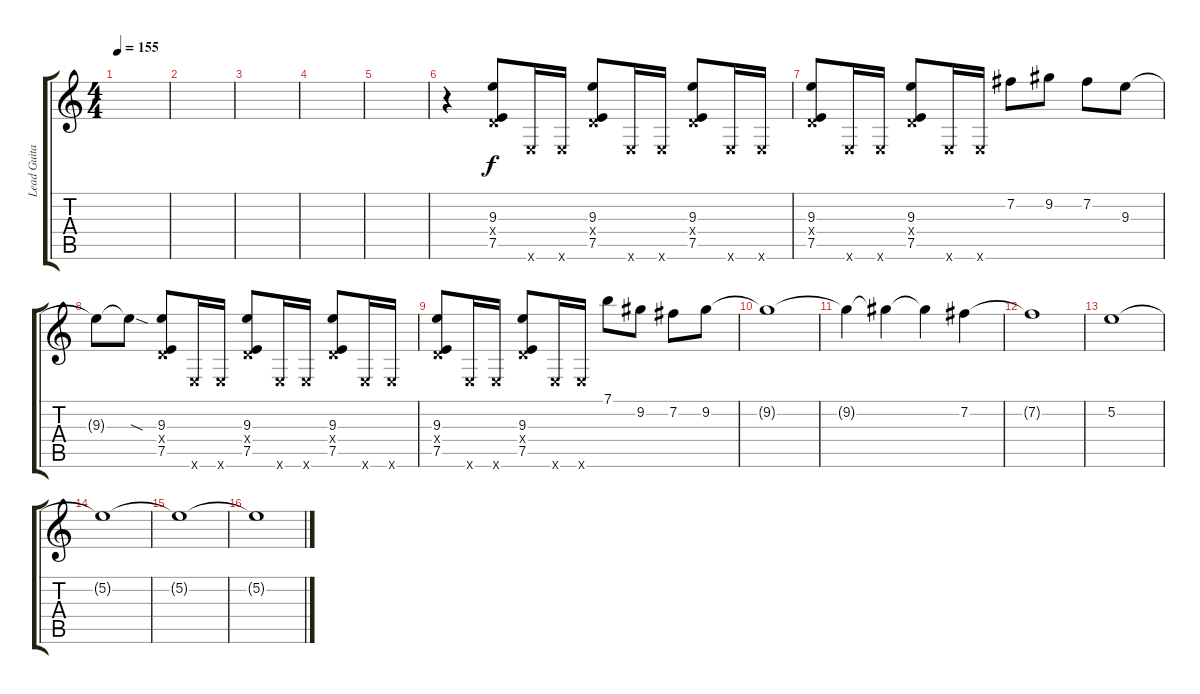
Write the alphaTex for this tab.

\track ("Lead Guitar" "Lead Guita") {instrument overdrivenguitar}
\staff {score tabs}
\tuning (E4 B3 G3 D3 A2 E2) {hide}
\ts (4 4)
\tempo 155
\clef g2
\ks c
|
|
|
|
|
r.4 (9.3 0.4{x} 7.5).8 0.6{x}.16 0.6{x}.16 (9.3 0.4{x} 7.5).8 0.6{x}.16 0.6{x}.16 (9.3 0.4{x} 7.5).8 0.6{x}.16 0.6{x}.16 |
(9.3 0.4{x} 7.5).8 0.6{x}.16 0.6{x}.16 (9.3 0.4{x} 7.5).8 0.6{x}.16 0.6{x}.16 7.2.8 9.2.8 7.2.8 9.3.8 |
9.3{t}.8 9.3{sod t}.8 (9.3 0.4{x} 7.5).8 0.6{x}.16 0.6{x}.16 (9.3 0.4{x} 7.5).8 0.6{x}.16 0.6{x}.16 (9.3 0.4{x} 7.5).8 0.6{x}.16 0.6{x}.16 |
(9.3 0.4{x} 7.5).8 0.6{x}.16 0.6{x}.16 (9.3 0.4{x} 7.5).8 0.6{x}.16 0.6{x}.16 7.1.8 9.2.8 7.2.8 9.2.8 |
9.2{t}.1 |
9.2{t}.4 9.2{t}.4 9.2{t}.4 7.2.4 |
7.2{t}.1 |
5.2.1{volume 6} |
5.2{t}.1 |
5.2{t}.1 |
5.2{t}.1
